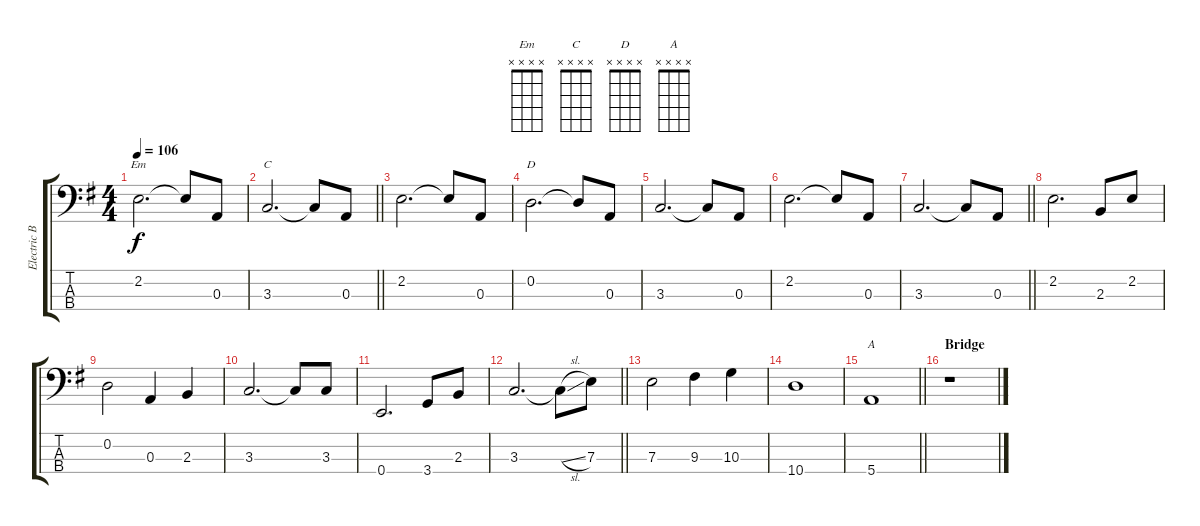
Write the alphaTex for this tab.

\track ("Electric Bass" "Electric B") {instrument electricbassfinger}
\staff {score tabs}
\tuning (G2 D2 A1 E1) {hide}
\chord ("Em" x x x x)
\chord ("C" x x x x)
\chord ("D" x x x x)
\chord ("A" x x x x)
\ts (4 4)
\tempo 106
\clef f4
\ks eminor
2.2.2{d ch "Em" dy f} 2.2{t}.8 0.3.8 |
\barLineRight lightlight
3.3.2{d ch "C"} 3.3{t}.8 0.3.8 |
2.2.2{d} 2.2{t}.8 0.3.8 |
0.2.2{d ch "D"} 0.2{t}.8 0.3.8 |
3.3.2{d} 3.3{t}.8 0.3.8 |
2.2.2{d} 2.2{t}.8 0.3.8 |
\barLineRight lightlight
3.3.2{d} 3.3{t}.8 0.3.8 |
2.2.2{d} 2.3.8 2.2.8 |
0.2.2 0.3.4 2.3.4 |
3.3.2{d} 3.3{t}.8 3.3.8 |
0.4.2{d} 3.4.8 2.3.8 |
\barLineRight lightlight
3.3.2{d} 3.3{sl t}.8 7.3.8 |
7.3.2 9.3.4 10.3.4 |
10.4.1 |
\barLineRight lightlight
5.4.1{ch "A"} |
\section ("" "Bridge")
r.1
